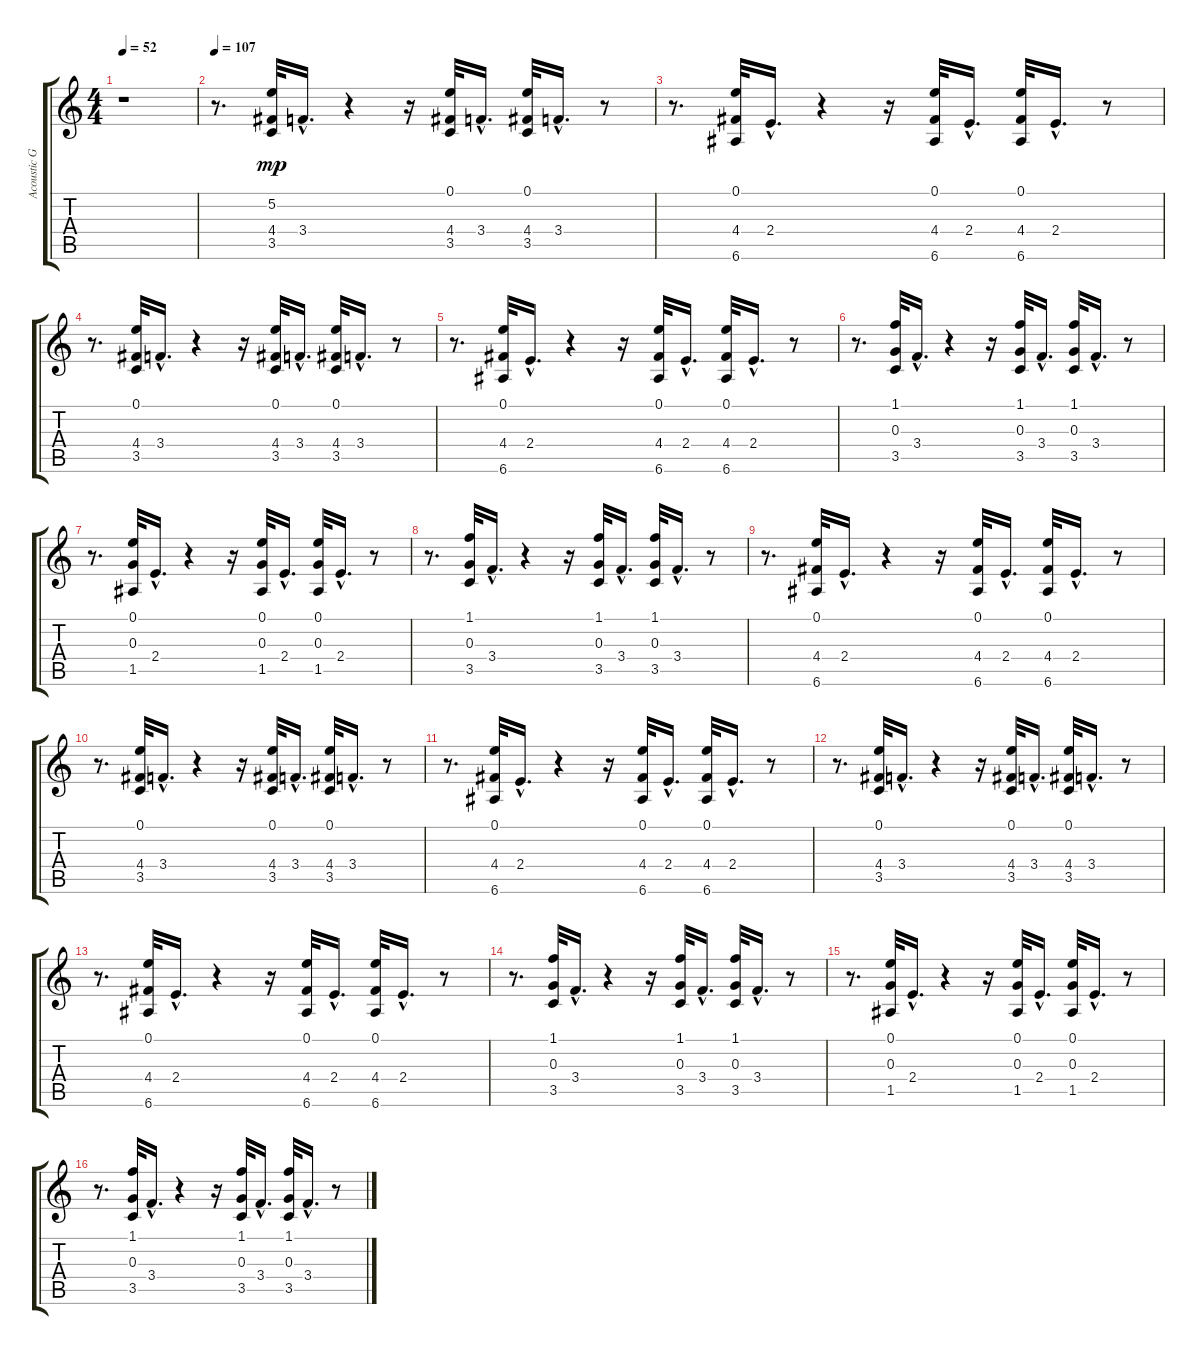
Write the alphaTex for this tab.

\track ("Acoustic Guitar" "Acoustic G") {instrument acousticguitarnylon}
\staff {score tabs}
\tuning (E4 B3 G3 D3 A2 E2) {hide}
\ts (4 4)
\tempo 52
\clef g2
\ks c
r.1{dy mp} |
\tempo 107
r.8{d} (5.2 4.4 3.5).32 3.4{hac}.16{d} r.4 r.16 (0.1 4.4 3.5).32 3.4{hac}.16{d} (0.1 4.4 3.5).32 3.4{hac}.16{d} r.8 |
r.8{d} (0.1 4.4 6.6).32 2.4{hac}.16{d} r.4 r.16 (0.1 4.4 6.6).32 2.4{hac}.16{d} (0.1 4.4 6.6).32 2.4{hac}.16{d} r.8 |
r.8{d} (0.1 4.4 3.5).32 3.4{hac}.16{d} r.4 r.16 (0.1 4.4 3.5).32 3.4{hac}.16{d} (0.1 4.4 3.5).32 3.4{hac}.16{d} r.8 |
r.8{d} (0.1 4.4 6.6).32 2.4{hac}.16{d} r.4 r.16 (0.1 4.4 6.6).32 2.4{hac}.16{d} (0.1 4.4 6.6).32 2.4{hac}.16{d} r.8 |
r.8{d} (1.1 0.3 3.5).32 3.4{hac}.16{d} r.4 r.16 (1.1 0.3 3.5).32 3.4{hac}.16{d} (1.1 0.3 3.5).32 3.4{hac}.16{d} r.8 |
r.8{d} (0.1 0.3 1.5).32 2.4{hac}.16{d} r.4 r.16 (0.1 0.3 1.5).32 2.4{hac}.16{d} (0.1 0.3 1.5).32 2.4{hac}.16{d} r.8 |
r.8{d} (1.1 0.3 3.5).32 3.4{hac}.16{d} r.4 r.16 (1.1 0.3 3.5).32 3.4{hac}.16{d} (1.1 0.3 3.5).32 3.4{hac}.16{d} r.8 |
r.8{d} (0.1 4.4 6.6).32 2.4{hac}.16{d} r.4 r.16 (0.1 4.4 6.6).32 2.4{hac}.16{d} (0.1 4.4 6.6).32 2.4{hac}.16{d} r.8 |
r.8{d} (0.1 4.4 3.5).32 3.4{hac}.16{d} r.4 r.16 (0.1 4.4 3.5).32 3.4{hac}.16{d} (0.1 4.4 3.5).32 3.4{hac}.16{d} r.8 |
r.8{d} (0.1 4.4 6.6).32 2.4{hac}.16{d} r.4 r.16 (0.1 4.4 6.6).32 2.4{hac}.16{d} (0.1 4.4 6.6).32 2.4{hac}.16{d} r.8 |
r.8{d} (0.1 4.4 3.5).32 3.4{hac}.16{d} r.4 r.16 (0.1 4.4 3.5).32 3.4{hac}.16{d} (0.1 4.4 3.5).32 3.4{hac}.16{d} r.8 |
r.8{d} (0.1 4.4 6.6).32 2.4{hac}.16{d} r.4 r.16 (0.1 4.4 6.6).32 2.4{hac}.16{d} (0.1 4.4 6.6).32 2.4{hac}.16{d} r.8 |
r.8{d} (1.1 0.3 3.5).32 3.4{hac}.16{d} r.4 r.16 (1.1 0.3 3.5).32 3.4{hac}.16{d} (1.1 0.3 3.5).32 3.4{hac}.16{d} r.8 |
r.8{d} (0.1 0.3 1.5).32 2.4{hac}.16{d} r.4 r.16 (0.1 0.3 1.5).32 2.4{hac}.16{d} (0.1 0.3 1.5).32 2.4{hac}.16{d} r.8 |
r.8{d} (1.1 0.3 3.5).32 3.4{hac}.16{d} r.4 r.16 (1.1 0.3 3.5).32 3.4{hac}.16{d} (1.1 0.3 3.5).32 3.4{hac}.16{d} r.8
